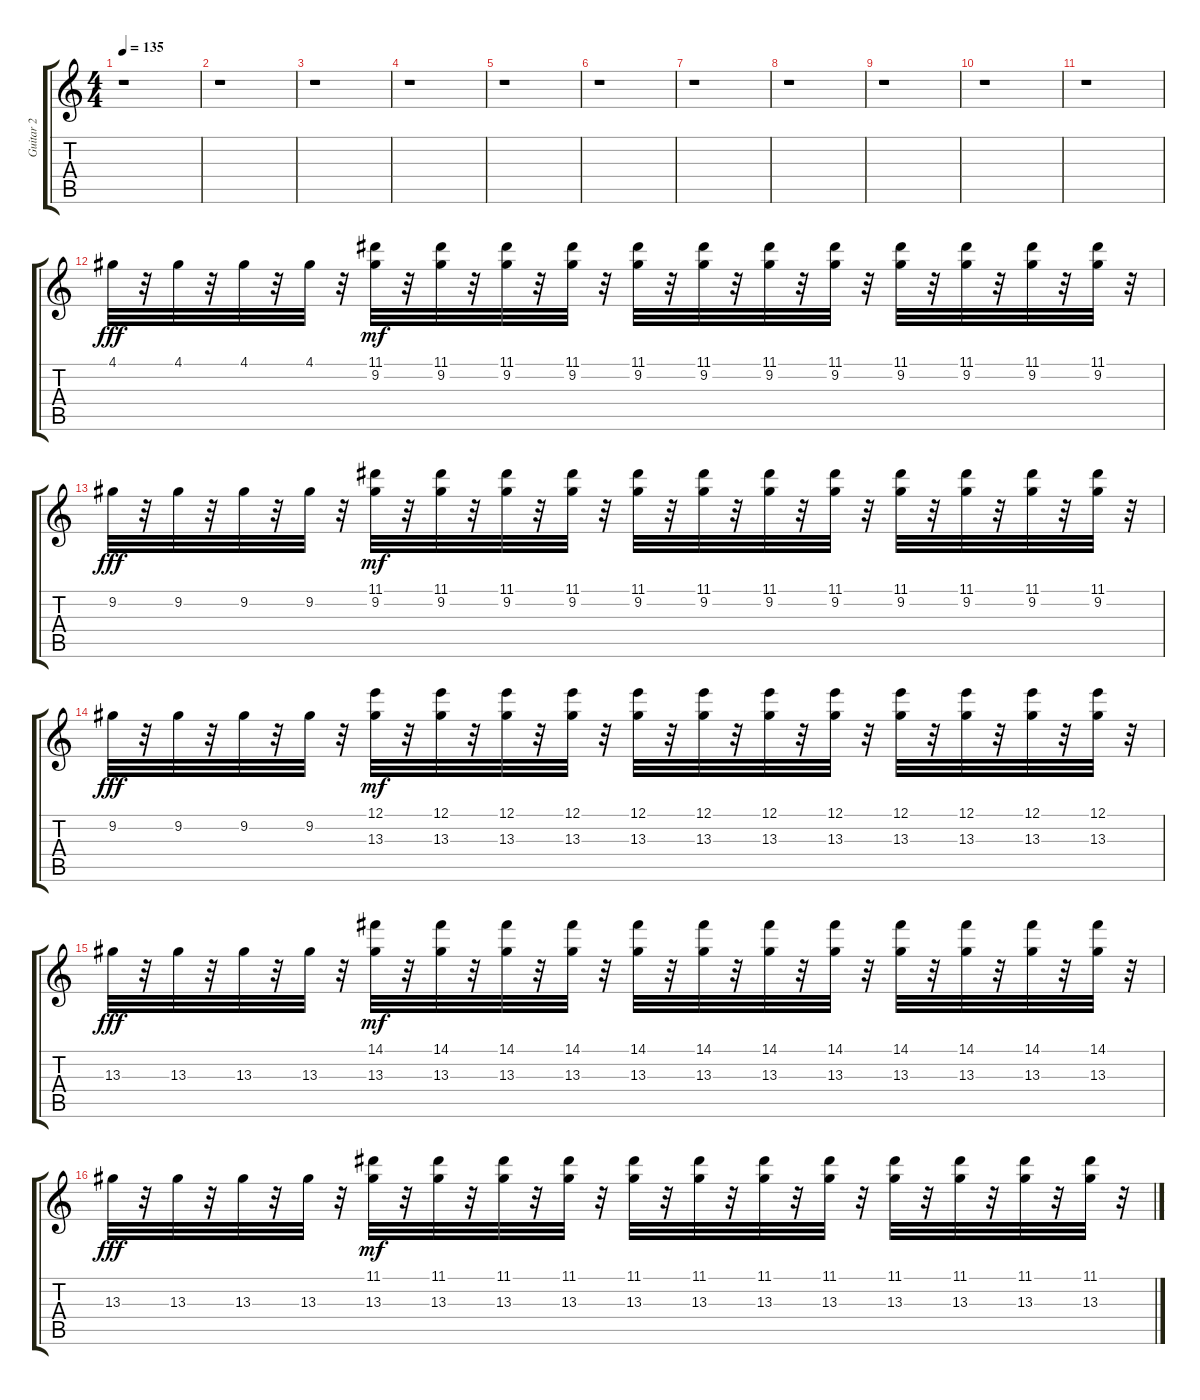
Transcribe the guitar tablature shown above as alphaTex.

\track ("Guitar 2" "Guitar 2") {instrument overdrivenguitar}
\staff {score tabs}
\tuning (E4 B3 G3 D3 A2 E2) {hide}
\ts (4 4)
\tempo 135
\clef g2
\ks c
r.1{dy mf} |
r.1 |
r.1 |
r.1 |
r.1 |
r.1 |
r.1 |
r.1 |
r.1 |
r.1 |
r.1 |
4.1.32{dy fff} r.32 4.1.32 r.32 4.1.32 r.32 4.1.32 r.32 (11.1 9.2).32{dy mf} r.32 (11.1 9.2).32 r.32 (11.1 9.2).32 r.32 (11.1 9.2).32 r.32 (11.1 9.2).32 r.32 (11.1 9.2).32 r.32 (11.1 9.2).32 r.32 (11.1 9.2).32 r.32 (11.1 9.2).32 r.32 (11.1 9.2).32 r.32 (11.1 9.2).32 r.32 (11.1 9.2).32 r.32 |
9.2.32{dy fff} r.32 9.2.32 r.32 9.2.32 r.32 9.2.32 r.32 (11.1 9.2).32{dy mf} r.32 (11.1 9.2).32 r.32 (11.1 9.2).32 r.32 (11.1 9.2).32 r.32 (11.1 9.2).32 r.32 (11.1 9.2).32 r.32 (11.1 9.2).32 r.32 (11.1 9.2).32 r.32 (11.1 9.2).32 r.32 (11.1 9.2).32 r.32 (11.1 9.2).32 r.32 (11.1 9.2).32 r.32 |
9.2.32{dy fff} r.32 9.2.32 r.32 9.2.32 r.32 9.2.32 r.32 (12.1 13.3).32{dy mf} r.32 (12.1 13.3).32 r.32 (12.1 13.3).32 r.32 (12.1 13.3).32 r.32 (12.1 13.3).32 r.32 (12.1 13.3).32 r.32 (12.1 13.3).32 r.32 (12.1 13.3).32 r.32 (12.1 13.3).32 r.32 (12.1 13.3).32 r.32 (12.1 13.3).32 r.32 (12.1 13.3).32 r.32 |
13.3.32{dy fff} r.32 13.3.32 r.32 13.3.32 r.32 13.3.32 r.32 (14.1 13.3).32{dy mf} r.32 (14.1 13.3).32 r.32 (14.1 13.3).32 r.32 (14.1 13.3).32 r.32 (14.1 13.3).32 r.32 (14.1 13.3).32 r.32 (14.1 13.3).32 r.32 (14.1 13.3).32 r.32 (14.1 13.3).32 r.32 (14.1 13.3).32 r.32 (14.1 13.3).32 r.32 (14.1 13.3).32 r.32 |
13.3.32{dy fff} r.32 13.3.32 r.32 13.3.32 r.32 13.3.32 r.32 (11.1 13.3).32{dy mf} r.32 (11.1 13.3).32 r.32 (11.1 13.3).32 r.32 (11.1 13.3).32 r.32 (11.1 13.3).32 r.32 (11.1 13.3).32 r.32 (11.1 13.3).32 r.32 (11.1 13.3).32 r.32 (11.1 13.3).32 r.32 (11.1 13.3).32 r.32 (11.1 13.3).32 r.32 (11.1 13.3).32 r.32
